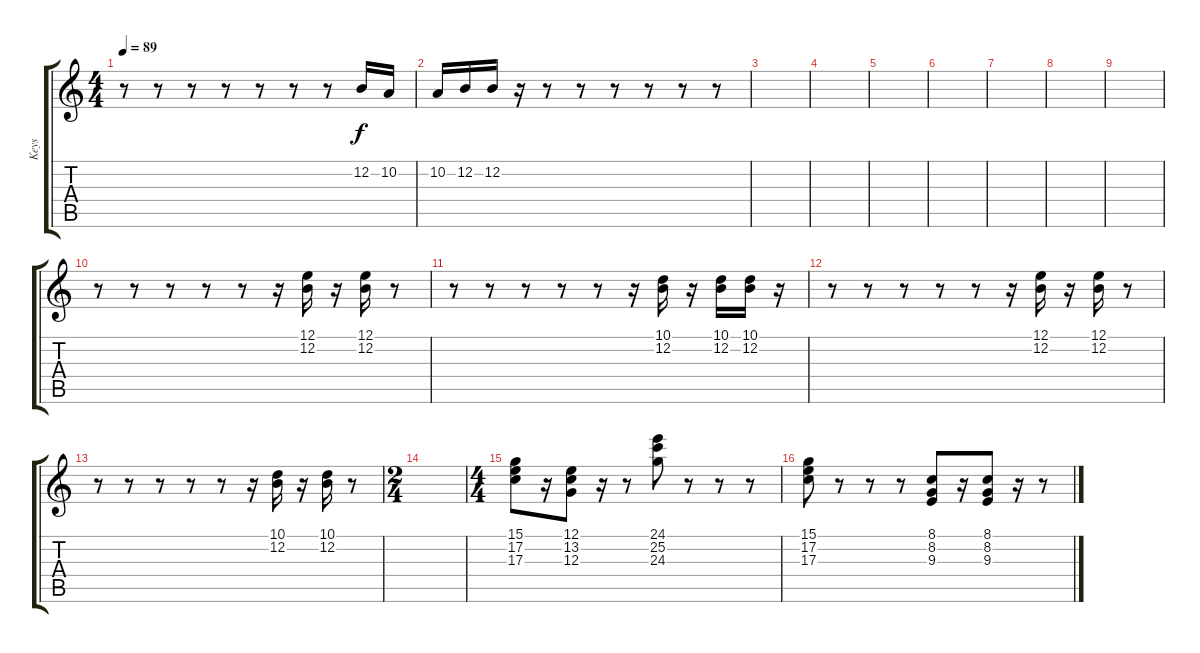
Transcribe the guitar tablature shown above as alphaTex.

\track ("Keys" "Keys") {instrument acousticgrandpiano}
\staff {score tabs}
\tuning (E4 B3 G3 D3 A2 E2) {hide}
\ts (4 4)
\tempo 89
\clef g2
\ks c
r.8{dy f} r.8 r.8 r.8 r.8 r.8 r.8 12.2.16 10.2.16 |
10.2.16 12.2.16 12.2.16 r.16 r.8 r.8 r.8 r.8 r.8 r.8 |
|
|
|
|
|
|
|
r.8 r.8 r.8 r.8 r.8 r.16 (12.1 12.2).16 r.16 (12.1 12.2).16 r.8 |
r.8 r.8 r.8 r.8 r.8 r.16 (10.1 12.2).16 r.16 (10.1 12.2).16 (10.1 12.2).16 r.16 |
r.8 r.8 r.8 r.8 r.8 r.16 (12.1 12.2).16 r.16 (12.1 12.2).16 r.8 |
r.8 r.8 r.8 r.8 r.8 r.16 (10.1 12.2).16 r.16 (10.1 12.2).16 r.8 |
\ts (2 4)
|
\ts (4 4)
(15.1 17.2 17.3).8 r.16 (12.1 13.2 12.3).8 r.16 r.8 (24.1 25.2 24.3).8 r.8 r.8 r.8 |
(15.1 17.2 17.3).8 r.8 r.8 r.8 (8.1 8.2 9.3).8 r.16 (8.1 8.2 9.3).8 r.16 r.8
